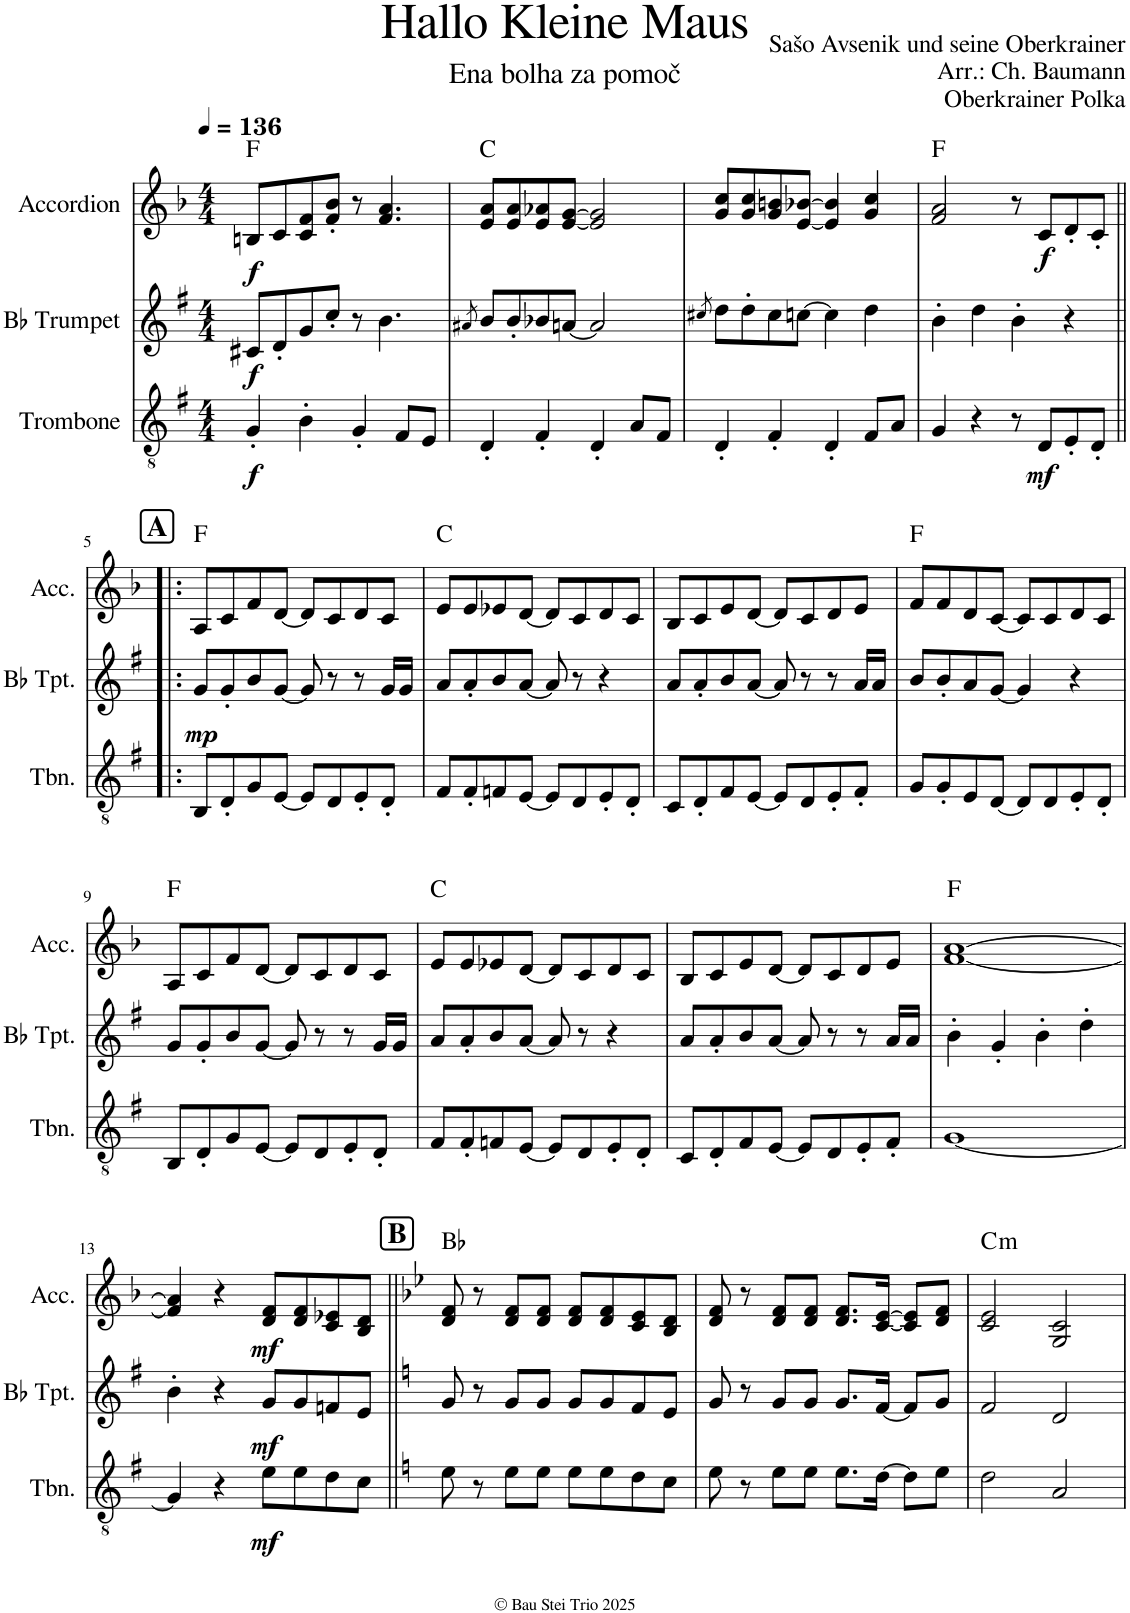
**kern	**dynam	**kern	**dynam	**kern	**dynam	**harte
*part3	*part3	*part2	*part2	*part1	*part1	*part1
*staff3	*staff3	*staff2	*staff2	*staff1	*staff1	*
*I"Trombone	*	*I"Bb Trumpet	*	*I"Accordion	*	*
*I'Tbn.	*	*I'Bb Tpt.	*	*I'Acc.	*	*
*clefGv2	*	*clefG2	*	*clefG2	*	*
*Trd1c2	*	*Trd1c2	*	*	*	*
*k[f#]	*	*k[f#]	*	*k[b-]	*	*
*M4/4	*	*M4/4	*	*M4/4	*	*
*MM136	*	*MM136	*	*MM136	*	*
=1	=1	=1	=1	=1	=1	=1
!	!LO:DY:b	!	!LO:DY:b	!	!LO:DY:b	!
4G'/	f	8c#X/L	f	8Bn/L	f	F:maj
.	.	8d'/	.	8c/	.	.
4B'\	.	8g/	.	8c/ 8f/	.	.
.	.	8cc'/J	.	8f/' 8b-/'J	.	.
4G'/	.	8r	.	8r	.	.
.	.	4.b\	.	4.f/ 4.a/	.	.
8F#/L	.	.	.	.	.	.
8E/J	.	.	.	.	.	.
=2	=2	=2	=2	=2	=2	=2
.	.	8qa#X/	.	.	.	.
4D'/	.	8b/L	.	8e/ 8a/L	.	C:maj
.	.	8b'/	.	8e/ 8a/	.	.
4F#'/	.	8b-X/	.	8e/ 8a-X/	.	.
.	.	[8an/J	.	[8e/ [8g/J	.	.
4D'/	.	2a/]	.	2e/] 2g/]	.	.
8A/L	.	.	.	.	.	.
8F#/J	.	.	.	.	.	.
=3	=3	=3	=3	=3	=3	=3
.	.	8qcc#X/	.	.	.	.
4D'/	.	8dd\L	.	8g/ 8cc/L	.	.
.	.	8dd'\	.	8g/ 8cc/	.	.
4F#'/	.	8cc#\	.	8g/ 8bn/	.	.
.	.	[8ccn\J	.	[8e/ [8b-X/J	.	.
4D'/	.	4cc\]	.	4e/] 4b-/]	.	.
8F#/L	.	4dd\	.	4g/ 4cc/	.	.
8A/J	.	.	.	.	.	.
=4	=4	=4	=4	=4	=4	=4
4G/	.	4b'\	.	2f/ 2a/	.	F:maj
4r	.	4dd\	.	.	.	.
8r	.	4b'\	.	8r	.	.
!	!LO:DY:b	!	!	!	!LO:DY:b	!
8D/L	mf	.	.	8c/L	f	.
8E'/	.	4r	.	8d'/	.	.
8D'/J	.	.	.	8c'/J	.	.
!!LO:LB:g=z
!!LO:REH:place=s1:a:B:cj:fs=14:t=A
=5!|:	=5!|:	=5!|:	=5!|:	=5!|:	=5!|:	=5!|:
!	!	!	!LO:DY:b	!	!	!
8BB/L	.	8g/L	mp	8A/L	.	F:maj
8D'/	.	8g'/	.	8c/	.	.
8G/	.	8b/	.	8f/	.	.
[8E/J	.	[8g/J	.	[8d/J	.	.
8E/L]	.	8g/]	.	8d/L]	.	.
8D/	.	8r	.	8c/	.	.
8E'/	.	8r	.	8d/	.	.
8D'/J	.	16g/LL	.	8c/J	.	.
.	.	16g/JJ	.	.	.	.
=6	=6	=6	=6	=6	=6	=6
8F#/L	.	8a/L	.	8e/L	.	C:maj
8F#'/	.	8a'/	.	8e/	.	.
8Fn/	.	8b/	.	8e-X/	.	.
[8E/J	.	[8a/J	.	[8d/J	.	.
8E/L]	.	8a/]	.	8d/L]	.	.
8D/	.	8r	.	8c/	.	.
8E'/	.	4r	.	8d/	.	.
8D'/J	.	.	.	8c/J	.	.
=7	=7	=7	=7	=7	=7	=7
8C/L	.	8a/L	.	8B-/L	.	.
8D'/	.	8a'/	.	8c/	.	.
8F#/	.	8b/	.	8e/	.	.
[8E/J	.	[8a/J	.	[8d/J	.	.
8E/L]	.	8a/]	.	8d/L]	.	.
8D/	.	8r	.	8c/	.	.
8E'/	.	8r	.	8d/	.	.
8F#'/J	.	16a/LL	.	8e/J	.	.
.	.	16a/JJ	.	.	.	.
=8	=8	=8	=8	=8	=8	=8
8G/L	.	8b/L	.	8f/L	.	F:maj
8G'/	.	8b'/	.	8f/	.	.
8E/	.	8a/	.	8d/	.	.
[8D/J	.	[8g/J	.	[8c/J	.	.
8D/L]	.	4g/]	.	8c/L]	.	.
8D/	.	.	.	8c/	.	.
8E'/	.	4r	.	8d/	.	.
8D'/J	.	.	.	8c/J	.	.
!!LO:LB:g=z
=9	=9	=9	=9	=9	=9	=9
8BB/L	.	8g/L	.	8A/L	.	F:maj
8D'/	.	8g'/	.	8c/	.	.
8G/	.	8b/	.	8f/	.	.
[8E/J	.	[8g/J	.	[8d/J	.	.
8E/L]	.	8g/]	.	8d/L]	.	.
8D/	.	8r	.	8c/	.	.
8E'/	.	8r	.	8d/	.	.
8D'/J	.	16g/LL	.	8c/J	.	.
.	.	16g/JJ	.	.	.	.
=10	=10	=10	=10	=10	=10	=10
8F#/L	.	8a/L	.	8e/L	.	C:maj
8F#'/	.	8a'/	.	8e/	.	.
8Fn/	.	8b/	.	8e-X/	.	.
[8E/J	.	[8a/J	.	[8d/J	.	.
8E/L]	.	8a/]	.	8d/L]	.	.
8D/	.	8r	.	8c/	.	.
8E'/	.	4r	.	8d/	.	.
8D'/J	.	.	.	8c/J	.	.
=11	=11	=11	=11	=11	=11	=11
8C/L	.	8a/L	.	8B-/L	.	.
8D'/	.	8a'/	.	8c/	.	.
8F#/	.	8b/	.	8e/	.	.
[8E/J	.	[8a/J	.	[8d/J	.	.
8E/L]	.	8a/]	.	8d/L]	.	.
8D/	.	8r	.	8c/	.	.
8E'/	.	8r	.	8d/	.	.
8F#'/J	.	16a/LL	.	8e/J	.	.
.	.	16a/JJ	.	.	.	.
=12	=12	=12	=12	=12	=12	=12
[1G	.	4b'\	.	[1f [1a	.	F:maj
.	.	4g'/	.	.	.	.
.	.	4b'\	.	.	.	.
.	.	4dd'\	.	.	.	.
!!LO:LB:g=z
=13	=13	=13	=13	=13	=13	=13
4G/]	.	4b'\	.	4f/] 4a/]	.	.
4r	.	4r	.	4r	.	.
!	!LO:DY:b	!	!LO:DY:b	!	!LO:DY:b	!
8e\L	mf	8g/L	mf	8d/ 8f/L	mf	.
8e\	.	8g/	.	8d/ 8f/	.	.
8d\	.	8fn/	.	8c/ 8e-X/	.	.
8c\J	.	8e/J	.	8B-/ 8d/J	.	.
!!LO:REH:place=s1:a:B:cj:fs=14:t=B
=14||	=14||	=14||	=14||	=14||	=14||	=14||
*k[]	*	*k[]	*	*k[b-e-]	*	*
8e\	.	8g/	.	8d/ 8f/	.	Bb:maj
8r	.	8r	.	8r	.	.
8e\L	.	8g/L	.	8d/ 8f/L	.	.
8e\J	.	8g/J	.	8d/ 8f/J	.	.
8e\L	.	8g/L	.	8d/ 8f/L	.	.
8e\	.	8g/	.	8d/ 8f/	.	.
8d\	.	8f/	.	8c/ 8e-/	.	.
8c\J	.	8e/J	.	8B-/ 8d/J	.	.
=15	=15	=15	=15	=15	=15	=15
8e\	.	8g/	.	8d/ 8f/	.	.
8r	.	8r	.	8r	.	.
8e\L	.	8g/L	.	8d/ 8f/L	.	.
8e\J	.	8g/J	.	8d/ 8f/J	.	.
8.e\L	.	8.g/L	.	8.d/ 8.f/L	.	.
[16d\Jk	.	[16f/Jk	.	[16c/ [16e-/Jk	.	.
8d\L]	.	8f/L]	.	8c/] 8e-/]L	.	.
8e\J	.	8g/J	.	8d/ 8f/J	.	.
=16	=16	=16	=16	=16	=16	=16
!	!	!	!	!	!	!LO:H:kt=m
2d\	.	2f/	.	2c/ 2e-/	.	C:min
2A/	.	2d/	.	2G/ 2c/	.	.
=	=	=	=	=	=	=
*-	*-	*-	*-	*-	*-	*-
